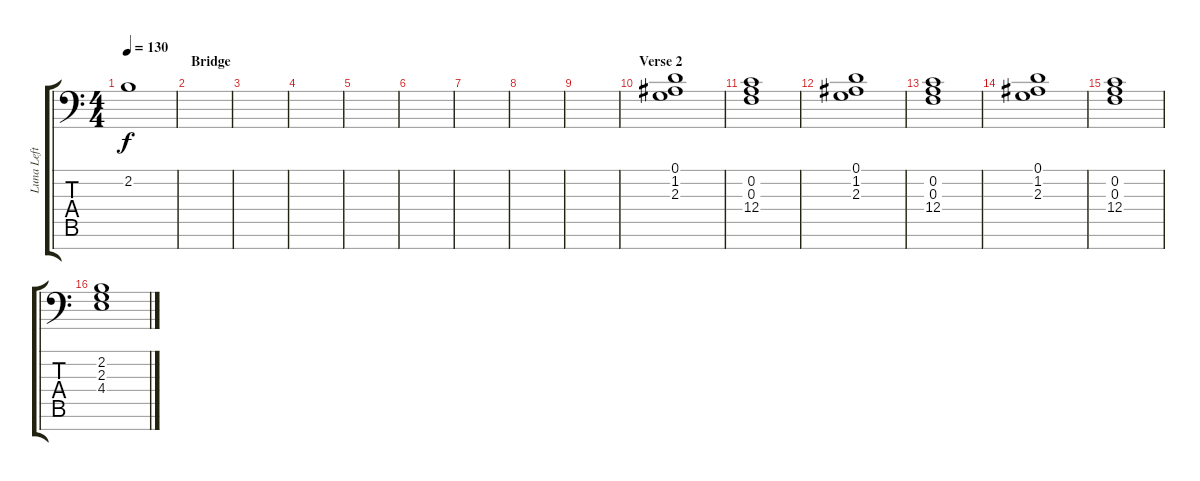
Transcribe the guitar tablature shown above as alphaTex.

\track ("Luna Left" "Luna Left") {instrument choiraahs}
\staff {score tabs}
\tuning (D4 A3 F3 C3 G2 D2 A1) {hide}
\ts (4 4)
\tempo 130
\clef f4
\ks c
2.2.1{dy f} |
\section ("" "Bridge")
|
|
|
|
|
|
|
|
\section ("" "Verse 2")
(0.1 1.2 2.3).1 |
(0.2 0.3 12.4).1 |
(0.1 1.2 2.3).1 |
(0.2 0.3 12.4).1 |
(0.1 1.2 2.3).1 |
(0.2 0.3 12.4).1 |
(2.2 2.3 4.4).1
